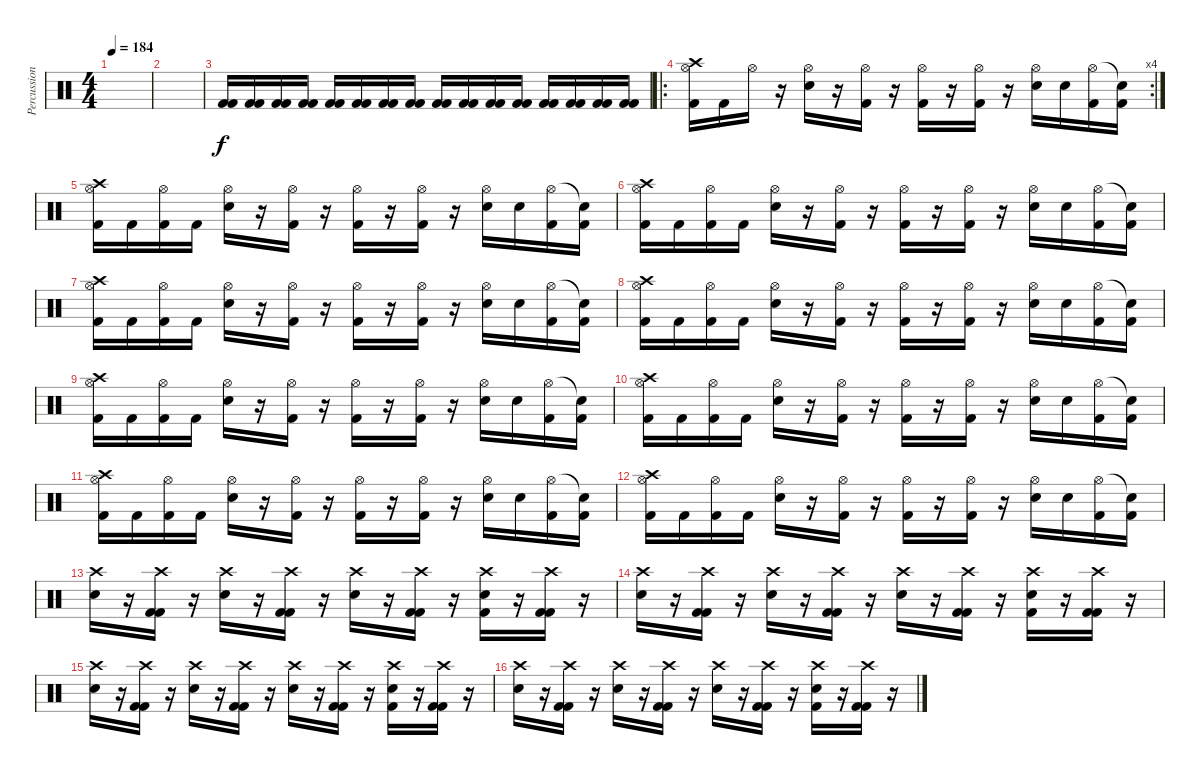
\track ("Percussion" "Percussion") {instrument percussion}
\staff {score}
\articulation defaults
\ts (4 4)
\tempo 184
\clef neutral
\ks c
|
|
("Kick (hit) 2" "Kick (hit) 2").16 ("Kick (hit) 2" "Kick (hit) 2").16 ("Kick (hit) 2" "Kick (hit) 2").16 ("Kick (hit) 2" "Kick (hit) 2").16 ("Kick (hit) 2" "Kick (hit) 2").16 ("Kick (hit) 2" "Kick (hit) 2").16 ("Kick (hit) 2" "Kick (hit) 2").16 ("Kick (hit) 2" "Kick (hit) 2").16 ("Kick (hit) 2" "Kick (hit) 2").16 ("Kick (hit) 2" "Kick (hit) 2").16 ("Kick (hit) 2" "Kick (hit) 2").16 ("Kick (hit) 2" "Kick (hit) 2").16 ("Kick (hit) 2" "Kick (hit) 2").16 ("Kick (hit) 2" "Kick (hit) 2").16 ("Kick (hit) 2" "Kick (hit) 2").16 ("Kick (hit) 2" "Kick (hit) 2").16 |
\ro
\rc 4
("Crash high (hit)" "Hi-Hat (open)" "Kick (hit) 2").16 "Kick (hit) 2".16 "Hi-Hat (open)".16 r.16 ("Hi-Hat (open)" "Snare (hit) 2").16 r.16 ("Hi-Hat (open)" "Kick (hit) 2").16 r.16 ("Hi-Hat (open)" "Kick (hit) 2").16 r.16 ("Hi-Hat (open)" "Kick (hit) 2").16 r.16 ("Hi-Hat (open)" "Snare (hit) 2").16 "Snare (hit) 2".16 ("Hi-Hat (open)" "Kick (hit) 2").16 ("Snare (hit)"{t} "Kick (hit) 2").16 |
("Crash high (hit)" "Hi-Hat (open)" "Kick (hit) 2").16 "Kick (hit) 2".16 ("Hi-Hat (open)" "Kick (hit) 2").16 "Kick (hit) 2".16 ("Hi-Hat (open)" "Snare (hit) 2").16 r.16 ("Hi-Hat (open)" "Kick (hit) 2").16 r.16 ("Hi-Hat (open)" "Kick (hit) 2").16 r.16 ("Hi-Hat (open)" "Kick (hit) 2").16 r.16 ("Hi-Hat (open)" "Snare (hit) 2").16 "Snare (hit) 2".16 ("Hi-Hat (open)" "Kick (hit) 2").16 ("Snare (hit)"{t} "Kick (hit) 2").16 |
("Crash high (hit)" "Hi-Hat (open)" "Kick (hit) 2").16 "Kick (hit) 2".16 ("Hi-Hat (open)" "Kick (hit) 2").16 "Kick (hit) 2".16 ("Hi-Hat (open)" "Snare (hit) 2").16 r.16 ("Hi-Hat (open)" "Kick (hit) 2").16 r.16 ("Hi-Hat (open)" "Kick (hit) 2").16 r.16 ("Hi-Hat (open)" "Kick (hit) 2").16 r.16 ("Hi-Hat (open)" "Snare (hit) 2").16 "Snare (hit) 2".16 ("Hi-Hat (open)" "Kick (hit) 2").16 ("Snare (hit)"{t} "Kick (hit) 2").16 |
("Crash high (hit)" "Hi-Hat (open)" "Kick (hit) 2").16 "Kick (hit) 2".16 ("Hi-Hat (open)" "Kick (hit) 2").16 "Kick (hit) 2".16 ("Hi-Hat (open)" "Snare (hit) 2").16 r.16 ("Hi-Hat (open)" "Kick (hit) 2").16 r.16 ("Hi-Hat (open)" "Kick (hit) 2").16 r.16 ("Hi-Hat (open)" "Kick (hit) 2").16 r.16 ("Hi-Hat (open)" "Snare (hit) 2").16 "Snare (hit) 2".16 ("Hi-Hat (open)" "Kick (hit) 2").16 ("Snare (hit)"{t} "Kick (hit) 2").16 |
("Crash high (hit)" "Hi-Hat (open)" "Kick (hit) 2").16 "Kick (hit) 2".16 ("Hi-Hat (open)" "Kick (hit) 2").16 "Kick (hit) 2".16 ("Hi-Hat (open)" "Snare (hit) 2").16 r.16 ("Hi-Hat (open)" "Kick (hit) 2").16 r.16 ("Hi-Hat (open)" "Kick (hit) 2").16 r.16 ("Hi-Hat (open)" "Kick (hit) 2").16 r.16 ("Hi-Hat (open)" "Snare (hit) 2").16 "Snare (hit) 2".16 ("Hi-Hat (open)" "Kick (hit) 2").16 ("Snare (hit)"{t} "Kick (hit) 2").16 |
("Crash high (hit)" "Hi-Hat (open)" "Kick (hit) 2").16 "Kick (hit) 2".16 ("Hi-Hat (open)" "Kick (hit) 2").16 "Kick (hit) 2".16 ("Hi-Hat (open)" "Snare (hit) 2").16 r.16 ("Hi-Hat (open)" "Kick (hit) 2").16 r.16 ("Hi-Hat (open)" "Kick (hit) 2").16 r.16 ("Hi-Hat (open)" "Kick (hit) 2").16 r.16 ("Hi-Hat (open)" "Snare (hit) 2").16 "Snare (hit) 2".16 ("Hi-Hat (open)" "Kick (hit) 2").16 ("Snare (hit)"{t} "Kick (hit) 2").16 |
("Crash high (hit)" "Hi-Hat (open)" "Kick (hit) 2").16 "Kick (hit) 2".16 ("Hi-Hat (open)" "Kick (hit) 2").16 "Kick (hit) 2".16 ("Hi-Hat (open)" "Snare (hit) 2").16 r.16 ("Hi-Hat (open)" "Kick (hit) 2").16 r.16 ("Hi-Hat (open)" "Kick (hit) 2").16 r.16 ("Hi-Hat (open)" "Kick (hit) 2").16 r.16 ("Hi-Hat (open)" "Snare (hit) 2").16 "Snare (hit) 2".16 ("Hi-Hat (open)" "Kick (hit) 2").16 ("Snare (hit)"{t} "Kick (hit) 2").16 |
("Crash high (hit)" "Hi-Hat (open)" "Kick (hit) 2").16 "Kick (hit) 2".16 ("Hi-Hat (open)" "Kick (hit) 2").16 "Kick (hit) 2".16 ("Hi-Hat (open)" "Snare (hit) 2").16 r.16 ("Hi-Hat (open)" "Kick (hit) 2").16 r.16 ("Hi-Hat (open)" "Kick (hit) 2").16 r.16 ("Hi-Hat (open)" "Kick (hit) 2").16 r.16 ("Hi-Hat (open)" "Snare (hit) 2").16 "Snare (hit) 2".16 ("Hi-Hat (open)" "Kick (hit) 2").16 ("Snare (hit)"{t} "Kick (hit) 2").16 |
("Crash high (hit)" "Hi-Hat (open)" "Kick (hit) 2").16 "Kick (hit) 2".16 ("Hi-Hat (open)" "Kick (hit) 2").16 "Kick (hit) 2".16 ("Hi-Hat (open)" "Snare (hit) 2").16 r.16 ("Hi-Hat (open)" "Kick (hit) 2").16 r.16 ("Hi-Hat (open)" "Kick (hit) 2").16 r.16 ("Hi-Hat (open)" "Kick (hit) 2").16 r.16 ("Hi-Hat (open)" "Snare (hit) 2").16 "Snare (hit) 2".16 ("Hi-Hat (open)" "Kick (hit) 2").16 ("Snare (hit)"{t} "Kick (hit) 2").16 |
("Crash high (hit)" "Snare (hit) 2").16 r.16 ("Crash high (hit)" "Kick (hit) 2" "Kick (hit) 2").16 r.16 ("Crash high (hit)" "Snare (hit) 2").16 r.16 ("Crash high (hit)" "Kick (hit) 2" "Kick (hit) 2").16 r.16 ("Crash high (hit)" "Snare (hit) 2").16 r.16 ("Crash high (hit)" "Kick (hit) 2" "Kick (hit) 2").16 r.16 ("Crash high (hit)" "Kick (hit) 2" "Snare (hit) 2").16 r.16 ("Crash high (hit)" "Kick (hit) 2" "Kick (hit) 2").16 r.16 |
("Crash high (hit)" "Snare (hit) 2").16 r.16 ("Crash high (hit)" "Kick (hit) 2" "Kick (hit) 2").16 r.16 ("Crash high (hit)" "Snare (hit) 2").16 r.16 ("Crash high (hit)" "Kick (hit) 2" "Kick (hit) 2").16 r.16 ("Crash high (hit)" "Snare (hit) 2").16 r.16 ("Crash high (hit)" "Kick (hit) 2" "Kick (hit) 2").16 r.16 ("Crash high (hit)" "Kick (hit) 2" "Snare (hit) 2").16 r.16 ("Crash high (hit)" "Kick (hit) 2" "Kick (hit) 2").16 r.16 |
("Crash high (hit)" "Snare (hit) 2").16 r.16 ("Crash high (hit)" "Kick (hit) 2" "Kick (hit) 2").16 r.16 ("Crash high (hit)" "Snare (hit) 2").16 r.16 ("Crash high (hit)" "Kick (hit) 2" "Kick (hit) 2").16 r.16 ("Crash high (hit)" "Snare (hit) 2").16 r.16 ("Crash high (hit)" "Kick (hit) 2" "Kick (hit) 2").16 r.16 ("Crash high (hit)" "Kick (hit) 2" "Snare (hit) 2").16 r.16 ("Crash high (hit)" "Kick (hit) 2" "Kick (hit) 2").16 r.16 |
("Crash high (hit)" "Snare (hit) 2").16 r.16 ("Crash high (hit)" "Kick (hit) 2" "Kick (hit) 2").16 r.16 ("Crash high (hit)" "Snare (hit) 2").16 r.16 ("Crash high (hit)" "Kick (hit) 2" "Kick (hit) 2").16 r.16 ("Crash high (hit)" "Snare (hit) 2").16 r.16 ("Crash high (hit)" "Kick (hit) 2" "Kick (hit) 2").16 r.16 ("Crash high (hit)" "Kick (hit) 2" "Snare (hit) 2").16 r.16 ("Crash high (hit)" "Kick (hit) 2" "Kick (hit) 2").16 r.16
